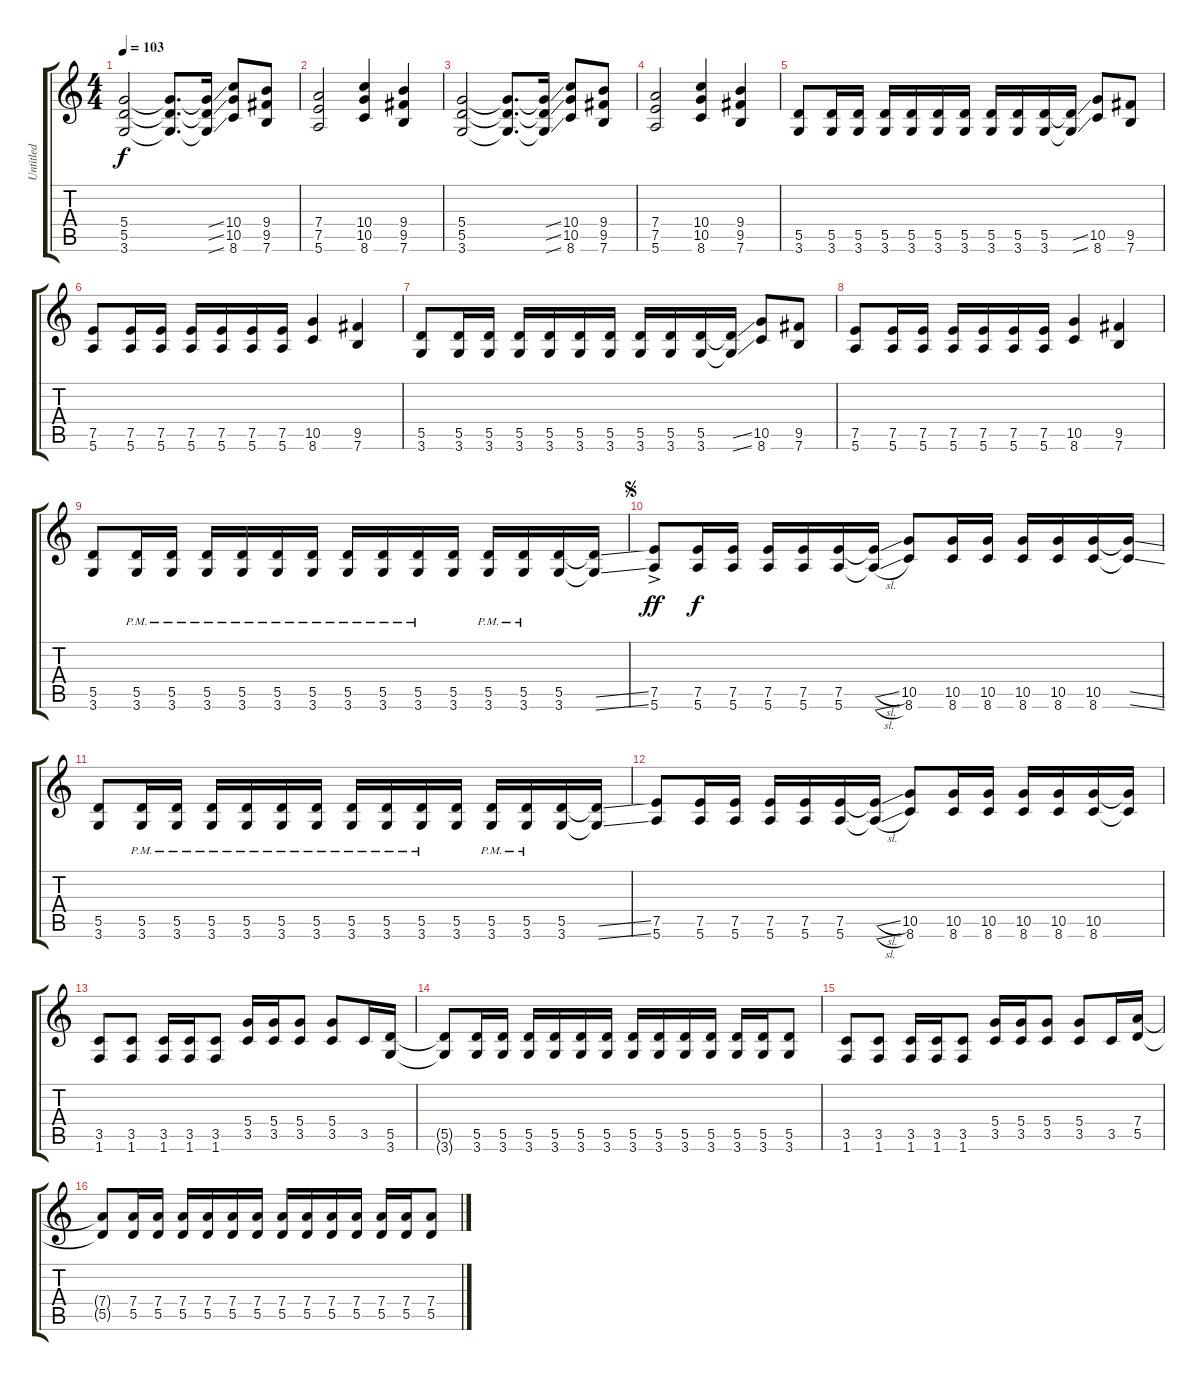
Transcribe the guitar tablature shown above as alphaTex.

\track ("Untitled" "Untitled") {instrument overdrivenguitar}
\staff {score tabs}
\tuning (E4 B3 G3 D3 A2 E2) {hide}
\ts (4 4)
\tempo 103
\clef g2
\ks c
(5.4 5.5 3.6).2{dy f instrument overdrivenguitar} (5.4{t} 5.5{t} 3.6{t}).8{d} (5.4{ss t} 5.5{ss t} 3.6{ss t}).16 (10.4 10.5 8.6).8 (9.4 9.5 7.6).8 |
(7.4 7.5 5.6).2 (10.4 10.5 8.6).4 (9.4 9.5 7.6).4 |
(5.4 5.5 3.6).2 (5.4{t} 5.5{t} 3.6{t}).8{d} (5.4{ss t} 5.5{ss t} 3.6{ss t}).16 (10.4 10.5 8.6).8 (9.4 9.5 7.6).8 |
(7.4 7.5 5.6).2 (10.4 10.5 8.6).4 (9.4 9.5 7.6).4 |
(5.5 3.6).8 (5.5 3.6).16 (5.5 3.6).16 (5.5 3.6).16 (5.5 3.6).16 (5.5 3.6).16 (5.5 3.6).16 (5.5 3.6).16 (5.5 3.6).16 (5.5 3.6).16 (5.5{ss t} 3.6{ss t}).16 (10.5 8.6).8 (9.5 7.6).8 |
(7.5 5.6).8 (7.5 5.6).16 (7.5 5.6).16 (7.5 5.6).16 (7.5 5.6).16 (7.5 5.6).16 (7.5 5.6).16 (10.5 8.6).4 (9.5 7.6).4 |
(5.5 3.6).8 (5.5 3.6).16 (5.5 3.6).16 (5.5 3.6).16 (5.5 3.6).16 (5.5 3.6).16 (5.5 3.6).16 (5.5 3.6).16 (5.5 3.6).16 (5.5 3.6).16 (5.5{ss t} 3.6{ss t}).16 (10.5 8.6).8 (9.5 7.6).8 |
(7.5 5.6).8 (7.5 5.6).16 (7.5 5.6).16 (7.5 5.6).16 (7.5 5.6).16 (7.5 5.6).16 (7.5 5.6).16 (10.5 8.6).4 (9.5 7.6).4 |
(5.5 3.6).8 (5.5{pm} 3.6{pm}).16 (5.5{pm} 3.6{pm}).16 (5.5{pm} 3.6{pm}).16 (5.5{pm} 3.6{pm}).16 (5.5{pm} 3.6{pm}).16 (5.5{pm} 3.6{pm}).16 (5.5{pm} 3.6{pm}).16 (5.5{pm} 3.6{pm}).16 (5.5{pm} 3.6{pm}).16 (5.5 3.6).16 (5.5{pm} 3.6{pm}).16 (5.5{pm} 3.6{pm}).16 (5.5 3.6).16 (5.5{ss t} 3.6{ss t}).16 |
\jump segno
(7.5{ac} 5.6{ac}).8{dy ff} (7.5 5.6).16{dy f} (7.5 5.6).16 (7.5 5.6).16 (7.5 5.6).16 (7.5 5.6).16 (7.5{sl t} 5.6{sl t}).16 (10.5 8.6).8 (10.5 8.6).16 (10.5 8.6).16 (10.5 8.6).16 (10.5 8.6).16 (10.5 8.6).16 (10.5{ss t} 8.6{ss t}).16 |
(5.5 3.6).8 (5.5{pm} 3.6{pm}).16 (5.5{pm} 3.6{pm}).16 (5.5{pm} 3.6{pm}).16 (5.5{pm} 3.6{pm}).16 (5.5{pm} 3.6{pm}).16 (5.5{pm} 3.6{pm}).16 (5.5{pm} 3.6{pm}).16 (5.5{pm} 3.6{pm}).16 (5.5{pm} 3.6{pm}).16 (5.5 3.6).16 (5.5{pm} 3.6{pm}).16 (5.5{pm} 3.6{pm}).16 (5.5 3.6).16 (5.5{ss t} 3.6{ss t}).16 |
(7.5 5.6).8 (7.5 5.6).16 (7.5 5.6).16 (7.5 5.6).16 (7.5 5.6).16 (7.5 5.6).16 (7.5{sl t} 5.6{sl t}).16 (10.5 8.6).8 (10.5 8.6).16 (10.5 8.6).16 (10.5 8.6).16 (10.5 8.6).16 (10.5 8.6).16 (10.5{t} 8.6{t}).16 |
(3.5 1.6).8 (3.5 1.6).8 (3.5 1.6).16 (3.5 1.6).16 (3.5 1.6).8 (5.4 3.5).16 (5.4 3.5).16 (5.4 3.5).8 (5.4 3.5).8 3.5.16 (5.5 3.6).16 |
(5.5{t} 3.6{t}).8 (5.5 3.6).16 (5.5 3.6).16 (5.5 3.6).16 (5.5 3.6).16 (5.5 3.6).16 (5.5 3.6).16 (5.5 3.6).16 (5.5 3.6).16 (5.5 3.6).16 (5.5 3.6).16 (5.5 3.6).16 (5.5 3.6).16 (5.5 3.6).8 |
(3.5 1.6).8 (3.5 1.6).8 (3.5 1.6).16 (3.5 1.6).16 (3.5 1.6).8 (5.4 3.5).16 (5.4 3.5).16 (5.4 3.5).8 (5.4 3.5).8 3.5.16 (7.4 5.5).16 |
(7.4{t} 5.5{t}).8 (7.4 5.5).16 (7.4 5.5).16 (7.4 5.5).16 (7.4 5.5).16 (7.4 5.5).16 (7.4 5.5).16 (7.4 5.5).16 (7.4 5.5).16 (7.4 5.5).16 (7.4 5.5).16 (7.4 5.5).16 (7.4 5.5).16 (7.4 5.5).8
